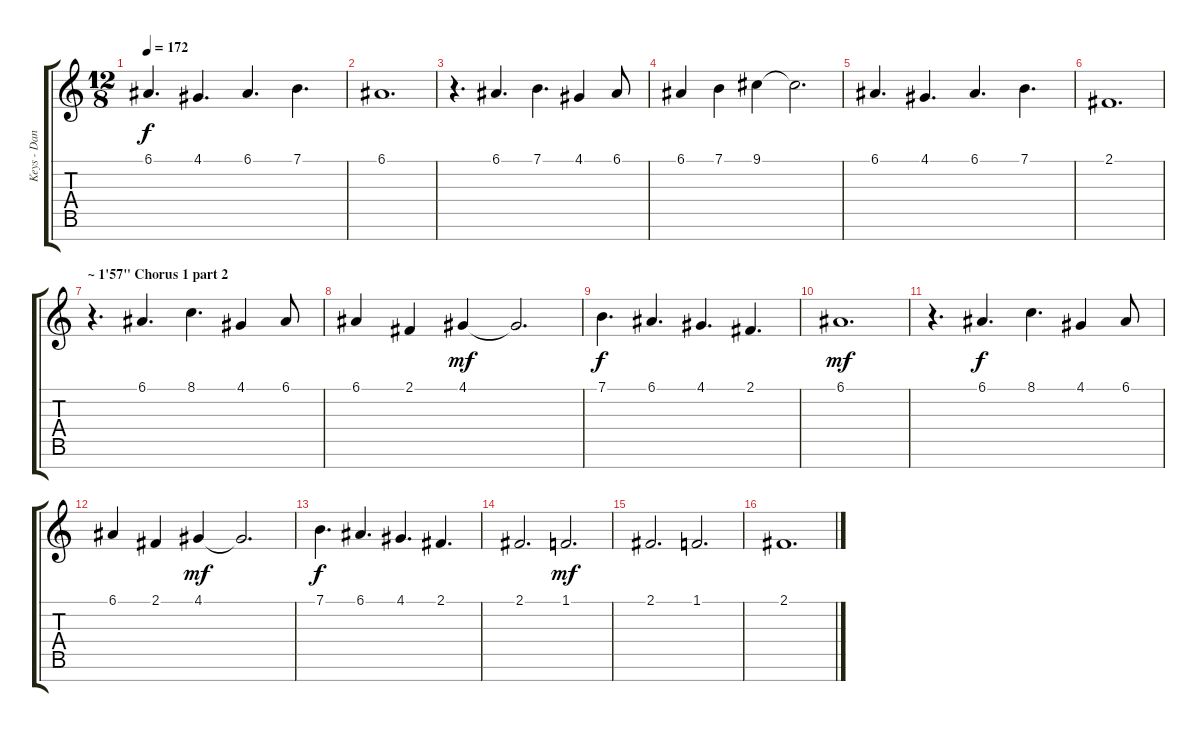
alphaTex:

\track ("Keys - Daniel Fischer" "Keys - Dan") {instrument stringensemble1}
\staff {score tabs}
\tuning (E4 B3 G3 D3 A2 E2 B1) {hide}
\ts (12 8)
\tempo 172
\clef g2
\ks c
6.1.4{d dy f} 4.1.4{d} 6.1.4{d} 7.1.4{d} |
6.1.1{d} |
r.4{d} 6.1.4{d} 7.1.4{d} 4.1.4 6.1.8 |
6.1.4 7.1.4 9.1.4 9.1{t}.2{d} |
6.1.4{d} 4.1.4{d} 6.1.4{d} 7.1.4{d} |
2.1.1{d} |
\section ("" "~ 1'57\" Chorus 1 part 2")
r.4{d} 6.1.4{d} 8.1.4{d} 4.1.4 6.1.8 |
6.1.4 2.1.4 4.1.4{dy mf} 4.1{t}.2{d} |
7.1.4{d dy f} 6.1.4{d} 4.1.4{d} 2.1.4{d} |
6.1.1{d dy mf} |
r.4{d} 6.1.4{d dy f} 8.1.4{d} 4.1.4 6.1.8 |
6.1.4 2.1.4 4.1.4{dy mf} 4.1{t}.2{d} |
7.1.4{d dy f} 6.1.4{d} 4.1.4{d} 2.1.4{d} |
2.1.2{d} 1.1.2{d dy mf} |
2.1.2{d} 1.1.2{d} |
2.1.1{d}
